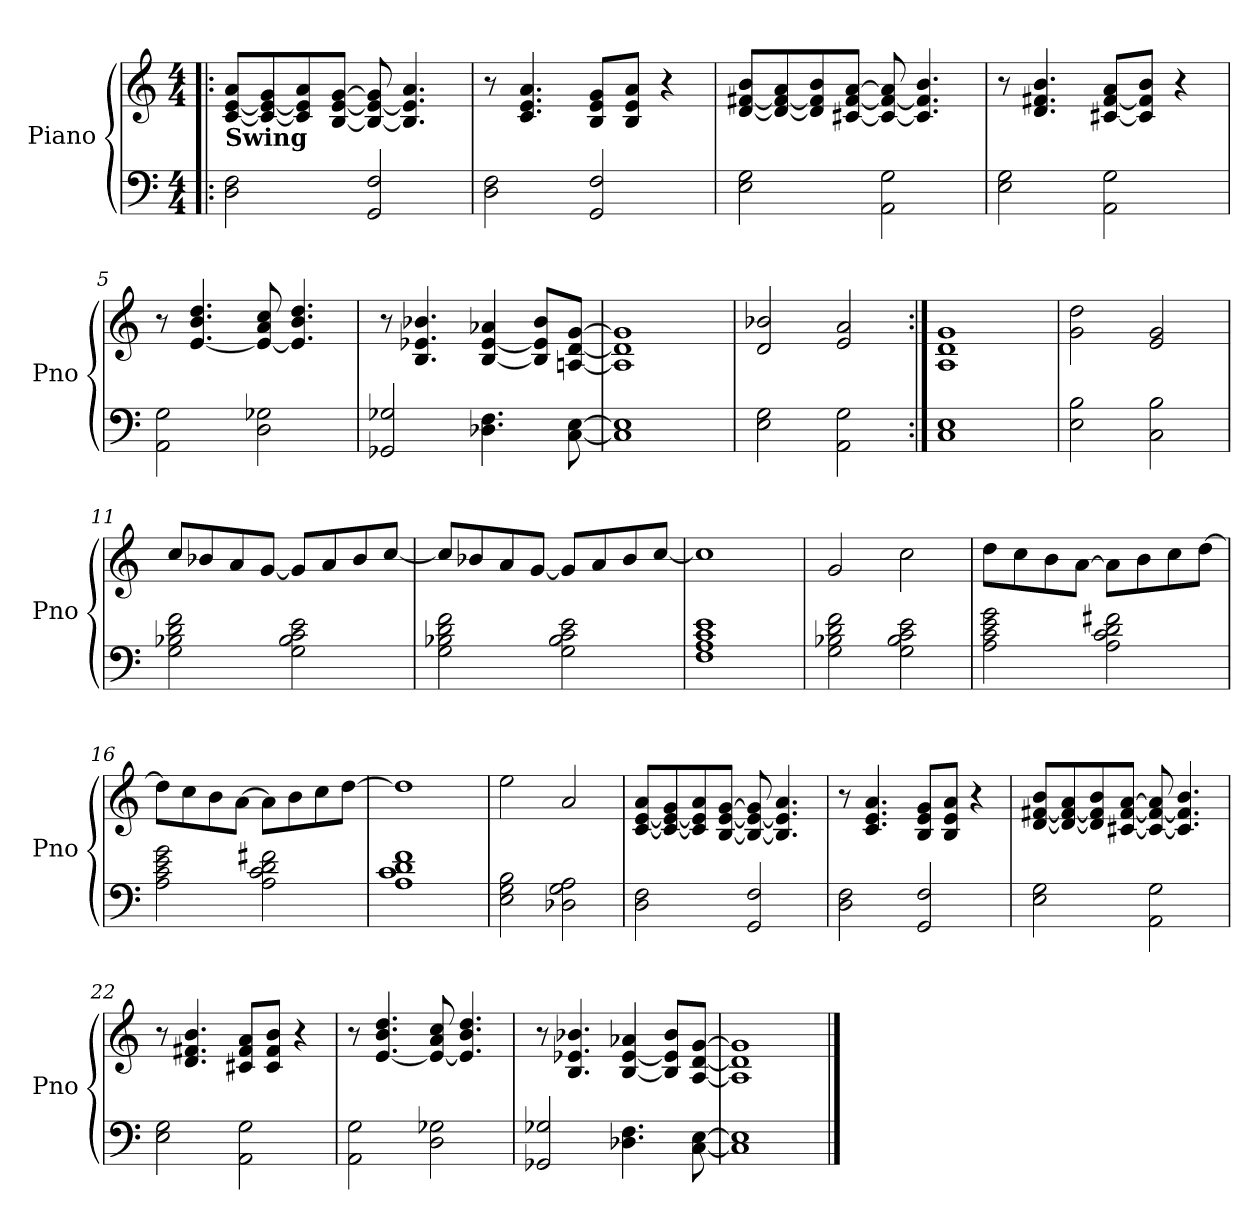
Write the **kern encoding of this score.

**kern	**kern
*part1	*part1
*staff2	*staff1
*I"Piano	*
*I'Pno	*
*clefF4	*clefG2
*k[]	*k[]
*M4/4	*M4/4
*MM110	*MM110
=1!|:	=1!|:
!	!LO:TX:b:B:t=Swing
2D\ 2F\	[8c/ [8e/ 8a/L
.	8c/_ 8e/_ 8g/
.	8c/] 8e/] 8a/
.	[8B/ [8e/ [8g/J
2GG/ 2F/	8B/_ 8e/_ 8g/]
.	4.B/] 4.e/] 4.a/
=2	=2
2D\ 2F\	8r
.	4.c/ 4.e/ 4.a/
2GG/ 2F/	8B/ 8e/ 8g/L
.	8B/ 8e/ 8a/J
.	4r
=3	=3
2E\ 2G\	[8d/ [8f#X/ 8b/L
.	8d/_ 8f#/_ 8a/
.	8d/] 8f#/] 8b/
.	[8c#X/ [8f#/ [8a/J
2AA\ 2G\	8c#/_ 8f#/_ 8a/]
.	4.c#/] 4.f#/] 4.b/
=4	=4
2E\ 2G\	8r
.	4.d/ 4.f#X/ 4.b/
2AA\ 2G\	[8c#X/ [8f#/ 8a/L
.	8c#/] 8f#/] 8b/J
.	4r
=5	=5
2AA\ 2G\	8r
.	[4.e/ 4.b/ 4.dd/
2D\ 2G-X\	8e/_ 8a/ 8cc/
.	4.e/] 4.b/ 4.dd/
!!LO:LB:g=z
=6	=6
2GG-X/ 2G-X/	8r
.	4.B/ 4.e-X/ 4.b-X/
4.D-X\ 4.F\	[4B/ [4e-/ 4a-X/
.	8B/] 8e-/] 8b-/L
[8C\ [8E\	[8An/ [8d/ [8g/J
=7	=7
1C] 1E]	1A] 1d] 1g]
=8	=8
2E\ 2G\	2d/ 2b-X/
2AA\ 2G\	2e/ 2a/
=9:|!	=9:|!
1C 1E	1A 1d 1g
=10	=10
2E\ 2B\	2g\ 2dd\
2C\ 2B\	2e/ 2g/
=11	=11
2G\ 2B-X\ 2d\ 2f\	8cc/L
.	8b-X/
.	8a/
.	[8g/J
2G\ 2B-\ 2c\ 2e\	8g/L]
.	8a/
.	8b-/
.	[8cc/J
=12	=12
2G\ 2B-X\ 2d\ 2f\	8cc/L]
.	8b-X/
.	8a/
.	[8g/J
2G\ 2B-\ 2c\ 2e\	8g/L]
.	8a/
.	8b-/
.	[8cc/J
!!LO:LB:g=z
=13	=13
1F 1A 1c 1e	1cc]
=14	=14
2G\ 2B-X\ 2d\ 2f\	2g/
2G\ 2B-\ 2c\ 2e\	2cc\
=15	=15
2A\ 2c\ 2e\ 2g\	8dd\L
.	8cc\
.	8b\
.	[8a\J
2A\ 2c\ 2d\ 2f#X\	8a\L]
.	8b\
.	8cc\
.	[8dd\J
=16	=16
2A\ 2c\ 2e\ 2g\	8dd\L]
.	8cc\
.	8b\
.	[8a\J
2A\ 2c\ 2d\ 2f#X\	8a\L]
.	8b\
.	8cc\
.	[8dd\J
=17	=17
1A 1c 1d 1f	1dd]
=18	=18
2E\ 2G\ 2B\	2ee\
2D-X\ 2G\ 2A\	2a/
=19	=19
2D\ 2F\	[8c/ [8e/ 8a/L
.	8c/_ 8e/_ 8g/
.	8c/] 8e/] 8a/
.	[8B/ [8e/ [8g/J
2GG/ 2F/	8B/_ 8e/_ 8g/]
.	4.B/] 4.e/] 4.a/
!!LO:LB:g=z
=20	=20
2D\ 2F\	8r
.	4.c/ 4.e/ 4.a/
2GG/ 2F/	8B/ 8e/ 8g/L
.	8B/ 8e/ 8a/J
.	4r
=21	=21
2E\ 2G\	[8d/ [8f#X/ 8b/L
.	8d/_ 8f#/_ 8a/
.	8d/] 8f#/] 8b/
.	[8c#X/ [8f#/ [8a/J
2AA\ 2G\	8c#/_ 8f#/_ 8a/]
.	4.c#/] 4.f#/] 4.b/
=22	=22
2E\ 2G\	8r
.	4.d/ 4.f#X/ 4.b/
2AA\ 2G\	8c#X/ 8f#/ 8a/L
.	8c#/ 8f#/ 8b/J
.	4r
=23	=23
2AA\ 2G\	8r
.	[4.e/ 4.b/ 4.dd/
2D\ 2G-X\	8e/_ 8a/ 8cc/
.	4.e/] 4.b/ 4.dd/
=24	=24
2GG-X/ 2G-X/	8r
.	4.B/ 4.e-X/ 4.b-X/
4.D-X\ 4.F\	[4B/ [4e-/ 4a-X/
.	8B/] 8e-/] 8b-/L
[8C\ [8E\	[8A/ [8d/ [8g/J
=25	=25
1C] 1E]	1A] 1d] 1g]
==	==
*-	*-
